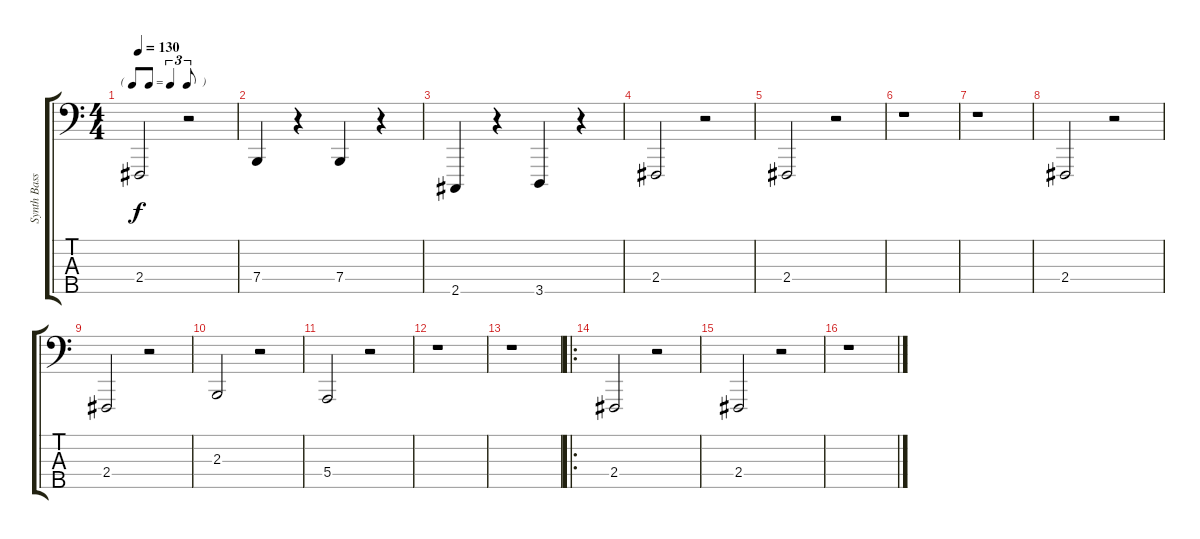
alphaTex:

\track ("Synth Bass (Andrew Fletcher)" "Synth Bass") {instrument lead8bassandlead}
\staff {score tabs}
\tuning (G2 D2 A1 E1 B0) {hide}
\ts (4 4)
\tf triplet8th
\tempo 130
\clef f4
\ks c
2.4.2{dy f} r.2 |
7.4.4 r.4 7.4.4 r.4 |
2.5.4 r.4 3.5.4 r.4 |
2.4.2 r.2 |
2.4.2 r.2 |
r.1 |
r.1 |
2.4.2 r.2 |
2.4.2 r.2 |
2.3.2 r.2 |
5.4.2 r.2 |
r.1 |
r.1 |
\ro
2.4.2 r.2 |
2.4.2 r.2 |
r.1
